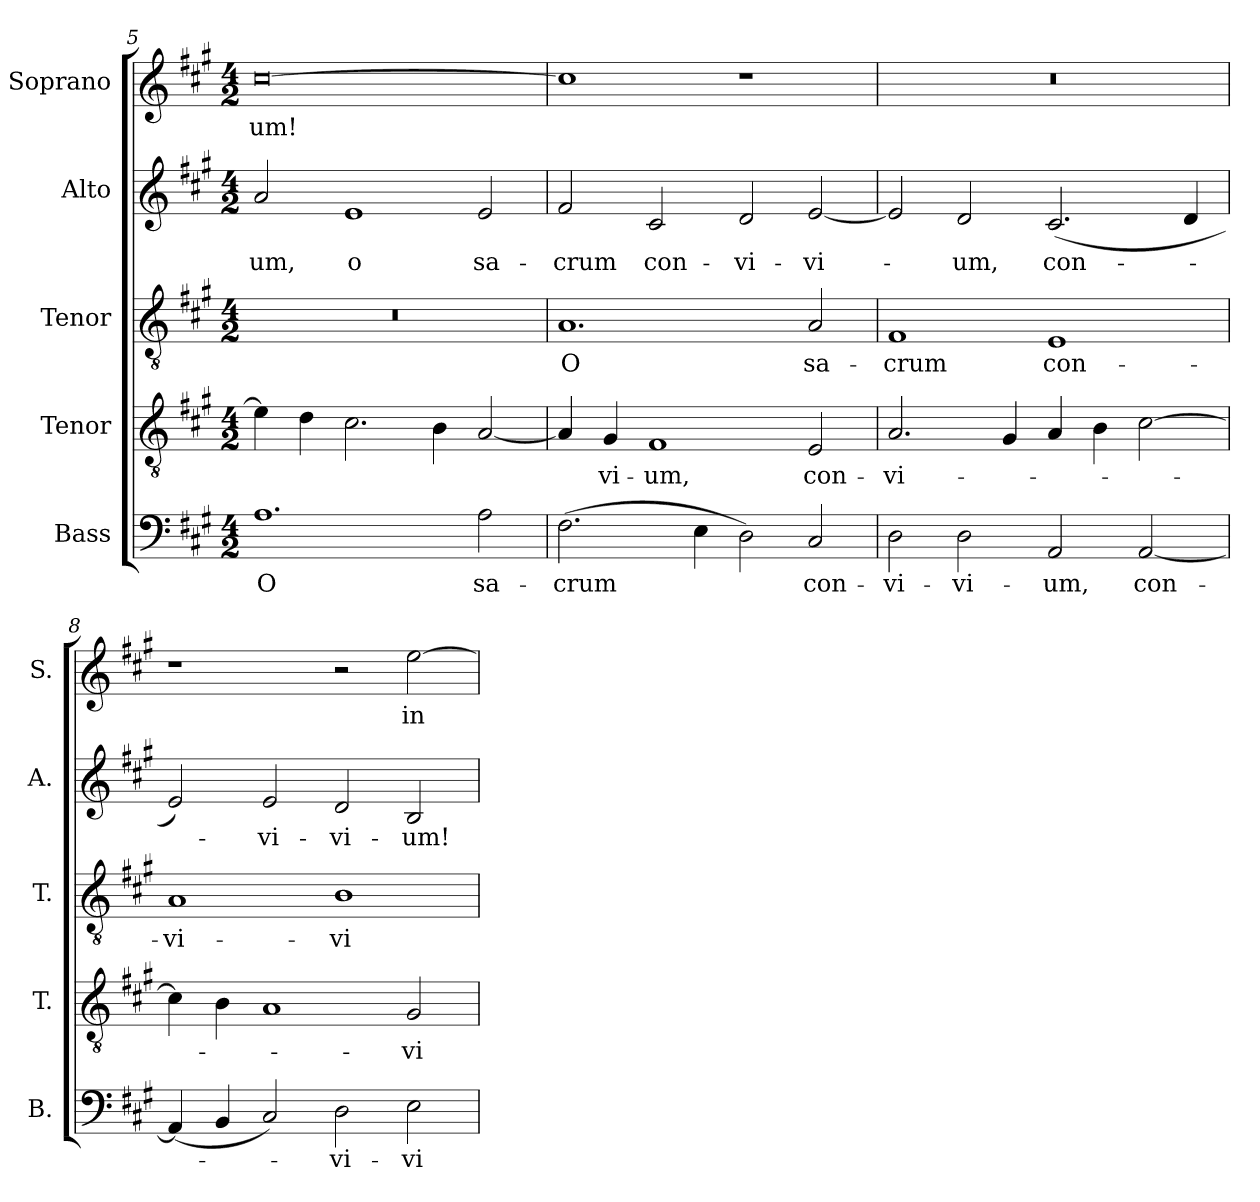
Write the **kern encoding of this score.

**kern	**text	**kern	**text	**kern	**text	**kern	**text	**kern	**text
*part5	*part5	*part4	*part4	*part3	*part3	*part2	*part2	*part1	*part1
*staff5	*staff5	*staff4	*staff4	*staff3	*staff3	*staff2	*staff2	*staff1	*staff1
*I"Bass	*	*I"Tenor	*	*I"Tenor	*	*I"Alto	*	*I"Soprano	*
*I'B.	*	*I'T.	*	*I'T.	*	*I'A.	*	*I'S.	*
*clefF4	*	*clefGv2	*	*clefGv2	*	*clefG2	*	*clefG2	*
*	*	*ITrd7c12	*	*ITrd7c12	*	*	*	*	*
*k[f#c#g#]	*	*k[f#c#g#]	*	*k[f#c#g#]	*	*k[f#c#g#]	*	*k[f#c#g#]	*
*A:	*	*A:	*	*A:	*	*A:	*	*A:	*
*M4/2	*	*M4/2	*	*M4/2	*	*M4/2	*	*M4/2	*
=5	=5	=5	=5	=5	=5	=5	=5	=5	=5
!	!LO:LY:b:color=#000000	!	!	!LO:N:vis=1	!	!	!	!	!
!	!	!	!	!	!	!	!LO:LY:b:color=#000000	!	!
!	!	!	!	!	!	!	!	!	!LO:LY:b:color=#000000
1.Ai	O	4Ei\]	.	0r	.	2ai/	-um,	[0cc#i	-um!
.	.	4Di\	.	.	.	.	.	.	.
!	!	!	!	!	!	!	!LO:LY:b:color=#000000	!	!
.	.	2.C#i\	.	.	.	1ei	o	.	.
.	.	4BBi\	.	.	.	.	.	.	.
!	!LO:LY:b:color=#000000	!	!	!	!	!	!	!	!
!	!	!	!	!	!	!	!LO:LY:b:color=#000000	!	!
2Ai\	sa-	[2AAi/	.	.	.	2ei/	sa-	.	.
=6	=6	=6	=6	=6	=6	=6	=6	=6	=6
!	!LO:LY:b:color=#000000	!	!	!	!	!	!	!	!
!	!	!	!	!	!LO:LY:b:color=#000000	!	!	!	!
!	!	!	!	!	!	!	!LO:LY:b:color=#000000	!	!
(2.F#i\	-crum	4AAi/]	.	1.AAi	O	2f#i/	-crum	1cc#i]	.
!	!	!	!LO:LY:b:color=#000000	!	!	!	!	!	!
.	.	4GG#i/	-vi-	.	.	.	.	.	.
!	!	!	!LO:LY:b:color=#000000	!	!	!	!	!	!
!	!	!	!	!	!	!	!LO:LY:b:color=#000000	!	!
.	.	1FF#i	-um,	.	.	2c#i/	con-	.	.
4Ei\	.	.	.	.	.	.	.	.	.
!	!	!	!	!	!	!	!LO:LY:b:color=#000000	!	!
2Di\)	.	.	.	.	.	2di/	-vi-	1r	.
!	!LO:LY:b:color=#000000	!	!	!	!	!	!	!	!
!	!	!	!LO:LY:b:color=#000000	!	!	!	!	!	!
!	!	!	!	!	!LO:LY:b:color=#000000	!	!	!	!
!	!	!	!	!	!	!	!LO:LY:b:color=#000000	!	!
2C#i/	con-	2EEi/	con-	2AAi/	sa-	[2ei/	-vi-	.	.
=7	=7	=7	=7	=7	=7	=7	=7	=7	=7
!	!LO:LY:b:color=#000000	!	!	!	!	!	!	!	!
!	!	!	!LO:LY:b:color=#000000	!	!	!	!	!	!
!	!	!	!	!	!LO:LY:b:color=#000000	!	!	!LO:N:vis=1	!
2Di\	-vi-	2.AAi/	-vi-	1FF#i	-crum	2ei/]	.	0r	.
!	!LO:LY:b:color=#000000	!	!	!	!	!	!	!	!
!	!	!	!	!	!	!	!LO:LY:b:color=#000000	!	!
2Di\	-vi-	.	.	.	.	2di/	-um,	.	.
.	.	4GG#i/	.	.	.	.	.	.	.
!	!LO:LY:b:color=#000000	!	!	!	!	!	!	!	!
!	!	!	!	!	!LO:LY:b:color=#000000	!	!	!	!
!	!	!	!	!	!	!	!LO:LY:b:color=#000000	!	!
2AAi/	-um,	4AAi/	.	1EEi	con-	(2.c#i/	con-	.	.
.	.	4BBi\	.	.	.	.	.	.	.
!	!LO:LY:b:color=#000000	!	!	!	!	!	!	!	!
[2AAi/	con-	[2C#i\	.	.	.	.	.	.	.
.	.	.	.	.	.	4di/	.	.	.
!!LO:LB:g=z
=8	=8	=8	=8	=8	=8	=8	=8	=8	=8
!	!	!	!	!	!LO:LY:b:color=#000000	!	!	!	!
(4AAi/]	.	4C#i\]	.	1AAi	-vi-	2ei/)	.	1r	.
4BBi/	.	4BBi\	.	.	.	.	.	.	.
!	!	!	!	!	!	!	!LO:LY:b:color=#000000	!	!
2C#i/)	.	1AAi	.	.	.	2ei/	-vi-	.	.
!	!LO:LY:b:color=#000000	!	!	!	!	!	!	!	!
!	!	!	!	!	!LO:LY:b:color=#000000	!	!	!	!
!	!	!	!	!	!	!	!LO:LY:b:color=#000000	!	!
2Di\	-vi-	.	.	1BBi	-vi-	2di/	-vi-	2r	.
!	!LO:LY:b:color=#000000	!	!	!	!	!	!	!	!
!	!	!	!LO:LY:b:color=#000000	!	!	!	!	!	!
!	!	!	!	!	!	!	!LO:LY:b:color=#000000	!	!
!	!	!	!	!	!	!	!	!	!LO:LY:b:color=#000000
2Ei\	-vi-	2GG#i/	-vi-	.	.	2Bi/	-um!	[2eei\	in
=	=	=	=	=	=	=	=	=	=
*-	*-	*-	*-	*-	*-	*-	*-	*-	*-
